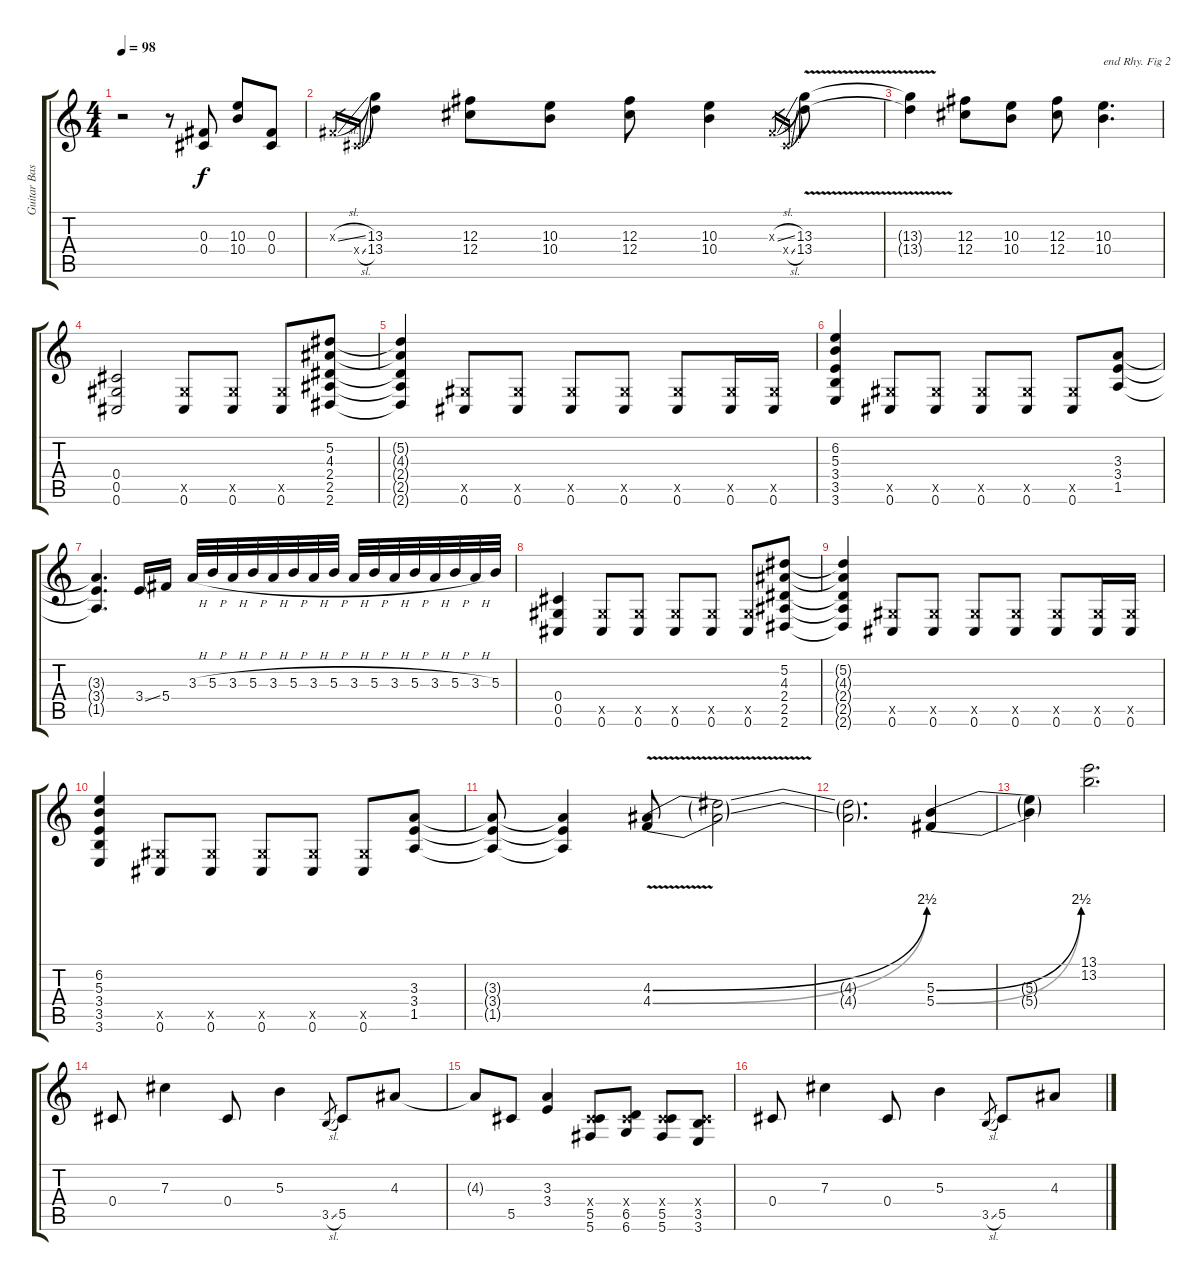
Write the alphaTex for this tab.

\track ("Guitar Base" "Guitar Bas") {instrument distortionguitar}
\staff {score tabs}
\tuning (Eb4 Bb3 Gb3 Db3 Ab2 Db2) {hide}
\ts (4 4)
\tempo 98
\clef g2
\ks c
r.2{dy ff} r.8 (0.3 0.4).8{dy f} (10.3 10.4).8 (0.3 0.4).8 |
0.3{sl x}.16{gr} 0.4{sl x}.16{gr} (13.3 13.4).4 (12.3 12.4).8 (10.3 10.4).8 (12.3 12.4).8 (10.3 10.4).4 0.3{sl x}.16{gr} 0.4{sl x}.16{gr} (13.3{v} 13.4{v}).8 |
(13.3{t} 13.4{t}).4 (12.3 12.4).8 (10.3 10.4).8 (12.3 12.4).8 (10.3 10.4).4{d txt "end Rhy. Fig 2"} |
(0.4 0.5 0.6).2 (0.5{x} 0.6).8 (0.5{x} 0.6).8 (0.5{x} 0.6).8 (5.2 4.3 2.4 2.5 2.6).8 |
(5.2{t} 4.3{t} 2.4{t} 2.5{t} 2.6{t}).4 (0.5{x} 0.6).8 (0.5{x} 0.6).8 (0.5{x} 0.6).8 (0.5{x} 0.6).8 (0.5{x} 0.6).8 (0.5{x} 0.6).16 (0.5{x} 0.6).16 |
(6.2 5.3 3.4 3.5 3.6).4 (0.5{x} 0.6).8 (0.5{x} 0.6).8 (0.5{x} 0.6).8 (0.5{x} 0.6).8 (0.5{x} 0.6).8 (3.3 3.4 1.5).8 |
(3.3{t} 3.4{t} 1.5{t}).4{d} 3.4{ss}.16 5.4.16 3.3{h}.32 5.3{h}.32 3.3{h}.32 5.3{h}.32 3.3{h}.32 5.3{h}.32 3.3{h}.32 5.3{h}.32 3.3{h}.32 5.3{h}.32 3.3{h}.32 5.3{h}.32 3.3{h}.32 5.3{h}.32 3.3{h}.32 5.3.32 |
(0.4 0.5 0.6).4 (0.5{x} 0.6).8 (0.5{x} 0.6).8 (0.5{x} 0.6).8 (0.5{x} 0.6).8 (0.5{x} 0.6).8 (5.2 4.3 2.4 2.5 2.6).8 |
(5.2{t} 4.3{t} 2.4{t} 2.5{t} 2.6{t}).4 (0.5{x} 0.6).8 (0.5{x} 0.6).8 (0.5{x} 0.6).8 (0.5{x} 0.6).8 (0.5{x} 0.6).8 (0.5{x} 0.6).16 (0.5{x} 0.6).16 |
(6.2 5.3 3.4 3.5 3.6).4 (0.5{x} 0.6).8 (0.5{x} 0.6).8 (0.5{x} 0.6).8 (0.5{x} 0.6).8 (0.5{x} 0.6).8 (3.3 3.4 1.5).8 |
(3.3{t} 3.4{t} 1.5{t}).8 (3.3{t} 3.4{t} 1.5{t}).4 (4.3{be (bend 0 0 60 10) v} 4.4{be (bend 0 0 60 10) v}).8 (4.3{t} 4.4{t}).2 |
(4.3{t} 4.4{t}).2{d} (5.3{be (bend 0 0 60 10)} 5.4{be (bend 0 0 60 10)}).4 |
(5.3{t} 5.4{t}).4 (13.1 13.2).2{d} |
0.4.8 7.3.4 0.4.8 5.3.4 3.5{sl}.8{gr} 5.5.8 4.3.8 |
4.3{t}.8 5.5.8 (3.3 3.4).4 (0.4{x} 5.5 5.6).8 (0.4{x} 6.5 6.6).8 (0.4{x} 5.5 5.6).8 (0.4{x} 3.5 3.6).8 |
0.4.8 7.3.4 0.4.8 5.3.4 3.5{sl}.8{gr} 5.5.8 4.3.8
